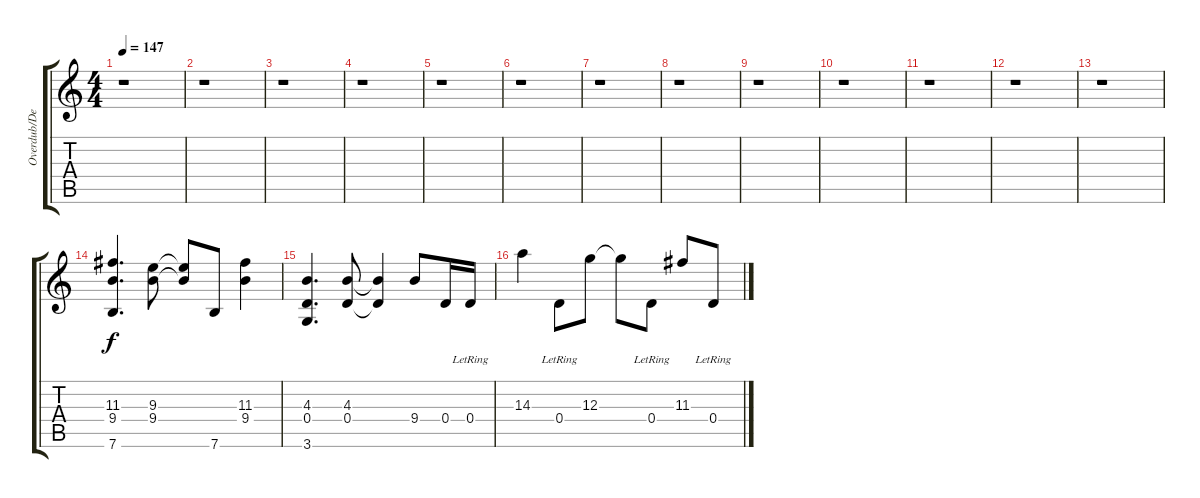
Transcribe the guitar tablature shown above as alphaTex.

\track ("Overdub/Delay" "Overdub/De") {instrument distortionguitar}
\staff {score tabs}
\tuning (E4 B3 G3 D3 A2 E2) {hide}
\ts (4 4)
\tempo 147
\clef g2
\ks c
r.1{dy f} |
r.1 |
r.1 |
r.1 |
r.1 |
r.1 |
r.1 |
r.1 |
r.1 |
r.1 |
r.1 |
r.1 |
r.1 |
(11.3 9.4 7.6).4{d volume 14 balance 4} (9.3 9.4).8 (9.3{t} 9.4{t}).8 7.6.8 (11.3 9.4).4 |
(4.3 0.4 3.6).4{d} (4.3 0.4).8 (4.3{t} 0.4{t}).4 9.4.8 0.4.16 0.4{lr}.16 |
14.3.4 0.4{lr}.8 12.3.8 12.3{t}.8 0.4{lr}.8 11.3.8 0.4{lr}.8
